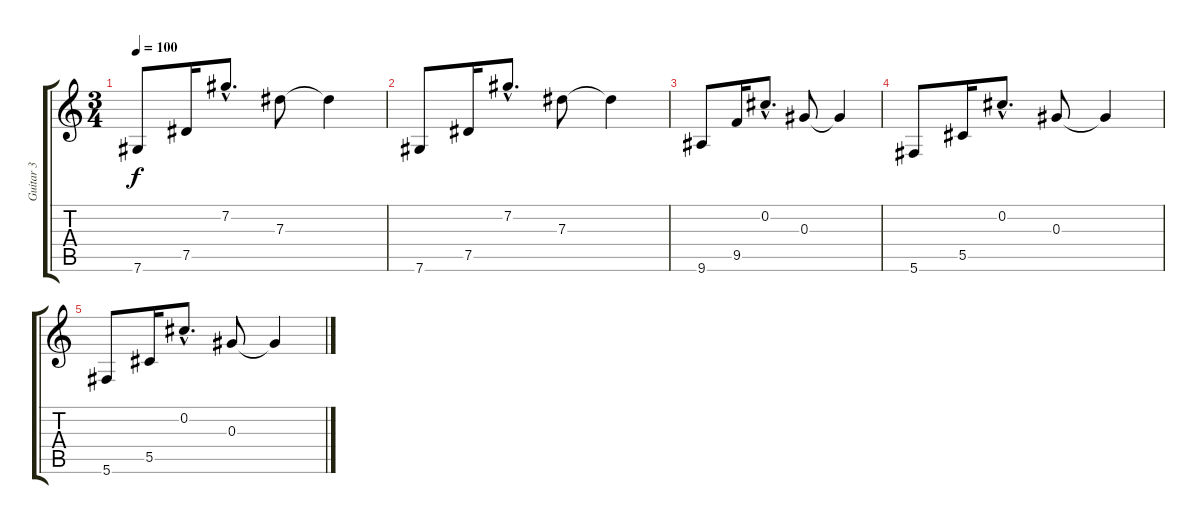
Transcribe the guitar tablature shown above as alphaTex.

\track ("Guitar 3" "Guitar 3") {instrument acousticguitarsteel}
\staff {score tabs}
\tuning (Db4 Db4 Ab3 Db3 Ab2 Db2) {hide}
\ts (3 4)
\tempo 100
\clef g2
\ks c
7.6.8{dy f} 7.5.16 7.2{hac}.8{d} 7.3.8 7.3{t}.4 |
7.6.8 7.5.16 7.2{hac}.8{d} 7.3.8 7.3{t}.4 |
9.6.8 9.5.16 0.2{hac}.8{d} 0.3.8 0.3{t}.4 |
5.6.8 5.5.16 0.2{hac}.8{d} 0.3.8 0.3{t}.4 |
5.6.8 5.5.16 0.2{hac}.8{d} 0.3.8 0.3{t}.4
